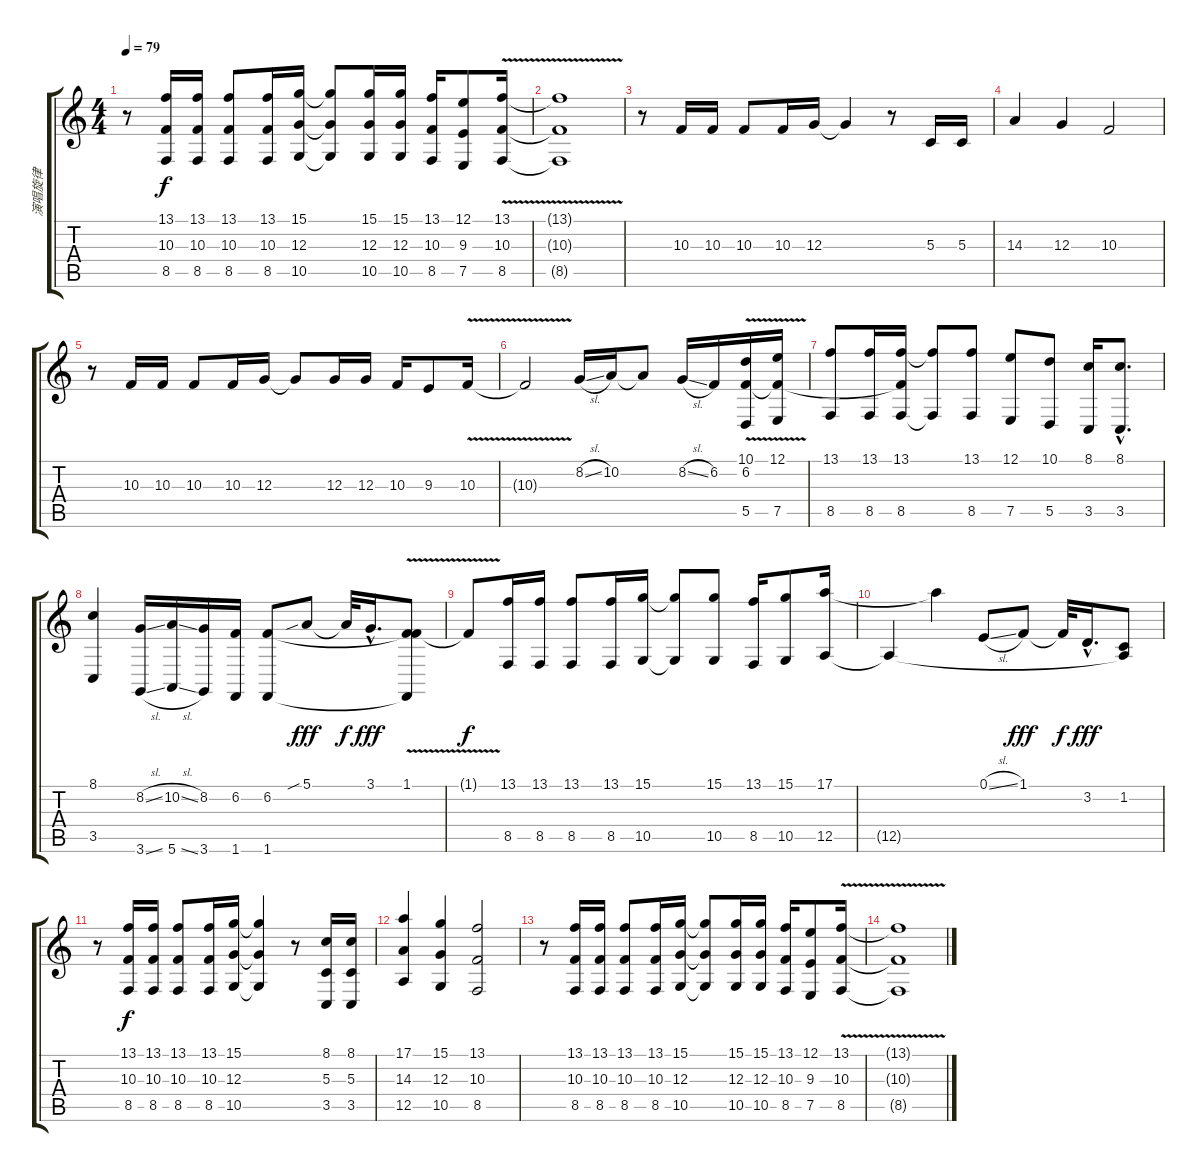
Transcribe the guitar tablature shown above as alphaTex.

\track ("演唱旋律" "演唱旋律") {instrument sopranosax}
\staff {score tabs}
\tuning (E4 B3 G3 D3 A2 E2) {hide}
\ts (4 4)
\tempo 79
\clef g2
\ks c
r.8{dy f} (13.1 10.3 8.5).16 (13.1 10.3 8.5).16 (13.1 10.3 8.5).8 (13.1 10.3 8.5).16 (15.1 12.3 10.5).16 (15.1{t} 12.3{t} 10.5{t}).8 (15.1 12.3 10.5).16 (15.1 12.3 10.5).16 (13.1 10.3 8.5).16 (12.1 9.3 7.5).8 (13.1{v} 10.3{v} 8.5).16 |
(13.1{t} 10.3{t} 8.5{t}).1 |
r.8 10.3.16 10.3.16 10.3.8 10.3.16 12.3.16 12.3{t}.4 r.8 5.3.16 5.3.16 |
14.3.4 12.3.4 10.3.2 |
r.8 10.3.16 10.3.16 10.3.8 10.3.16 12.3.16 12.3{t}.8 12.3.16 12.3.16 10.3.16 9.3.8 10.3{v}.16 |
10.3{t}.2 8.2{sl}.16 10.2.16 10.2{t}.8 8.2{sl}.16 6.2.16 (10.1 6.2{v} 5.5).16 (12.1 6.2{t} 7.5).16 |
(13.1 8.5).8 (13.1 8.5).16 (13.1 6.2{t} 8.5).16 (13.1{t} 8.5{t}).8 (13.1 8.5).8 (12.1 7.5).8 (10.1 5.5).8 (8.1 3.5).16 (8.1{hac} 3.5{hac}).8{d} |
(8.1 3.5).4 (8.2{sl} 3.6{sl}).16 (10.2{sl} 5.6{sl}).16 (8.2 3.6).16 (6.2 1.6).16 (6.2 1.6).8 5.1{sib}.8{dy fff} 5.1{t}.32{dy f} 3.1{hac}.16{d dy fff} (1.1{v} 6.2{t} 1.6{t}).8 |
1.1{t}.8{dy f} (13.1 8.5).16 (13.1 8.5).16 (13.1 8.5).8 (13.1 8.5).16 (15.1 10.5).16 (15.1{t} 10.5{t}).8 (15.1 10.5).8 (13.1 8.5).16 (15.1 10.5).8 (17.1 12.5).16 |
12.5{t}.4 17.1{t}.4 0.1{sl}.8 1.1.8{dy fff} 1.1{t}.32{dy f} 3.2{hac}.16{d dy fff} (1.2 12.5{t}).8 |
r.8 (13.1 10.3 8.5).16{dy f} (13.1 10.3 8.5).16 (13.1 10.3 8.5).8 (13.1 10.3 8.5).16 (15.1 12.3 10.5).16 (15.1{t} 12.3{t} 10.5{t}).4 r.8 (8.1 5.3 3.5).16 (8.1 5.3 3.5).16 |
(17.1 14.3 12.5).4 (15.1 12.3 10.5).4 (13.1 10.3 8.5).2 |
r.8 (13.1 10.3 8.5).16 (13.1 10.3 8.5).16 (13.1 10.3 8.5).8 (13.1 10.3 8.5).16 (15.1 12.3 10.5).16 (15.1{t} 12.3{t} 10.5{t}).8 (15.1 12.3 10.5).16 (15.1 12.3 10.5).16 (13.1 10.3 8.5).16 (12.1 9.3 7.5).8 (13.1{v} 10.3{v} 8.5{v}).16 |
(13.1{t} 10.3{t} 8.5{t}).1
